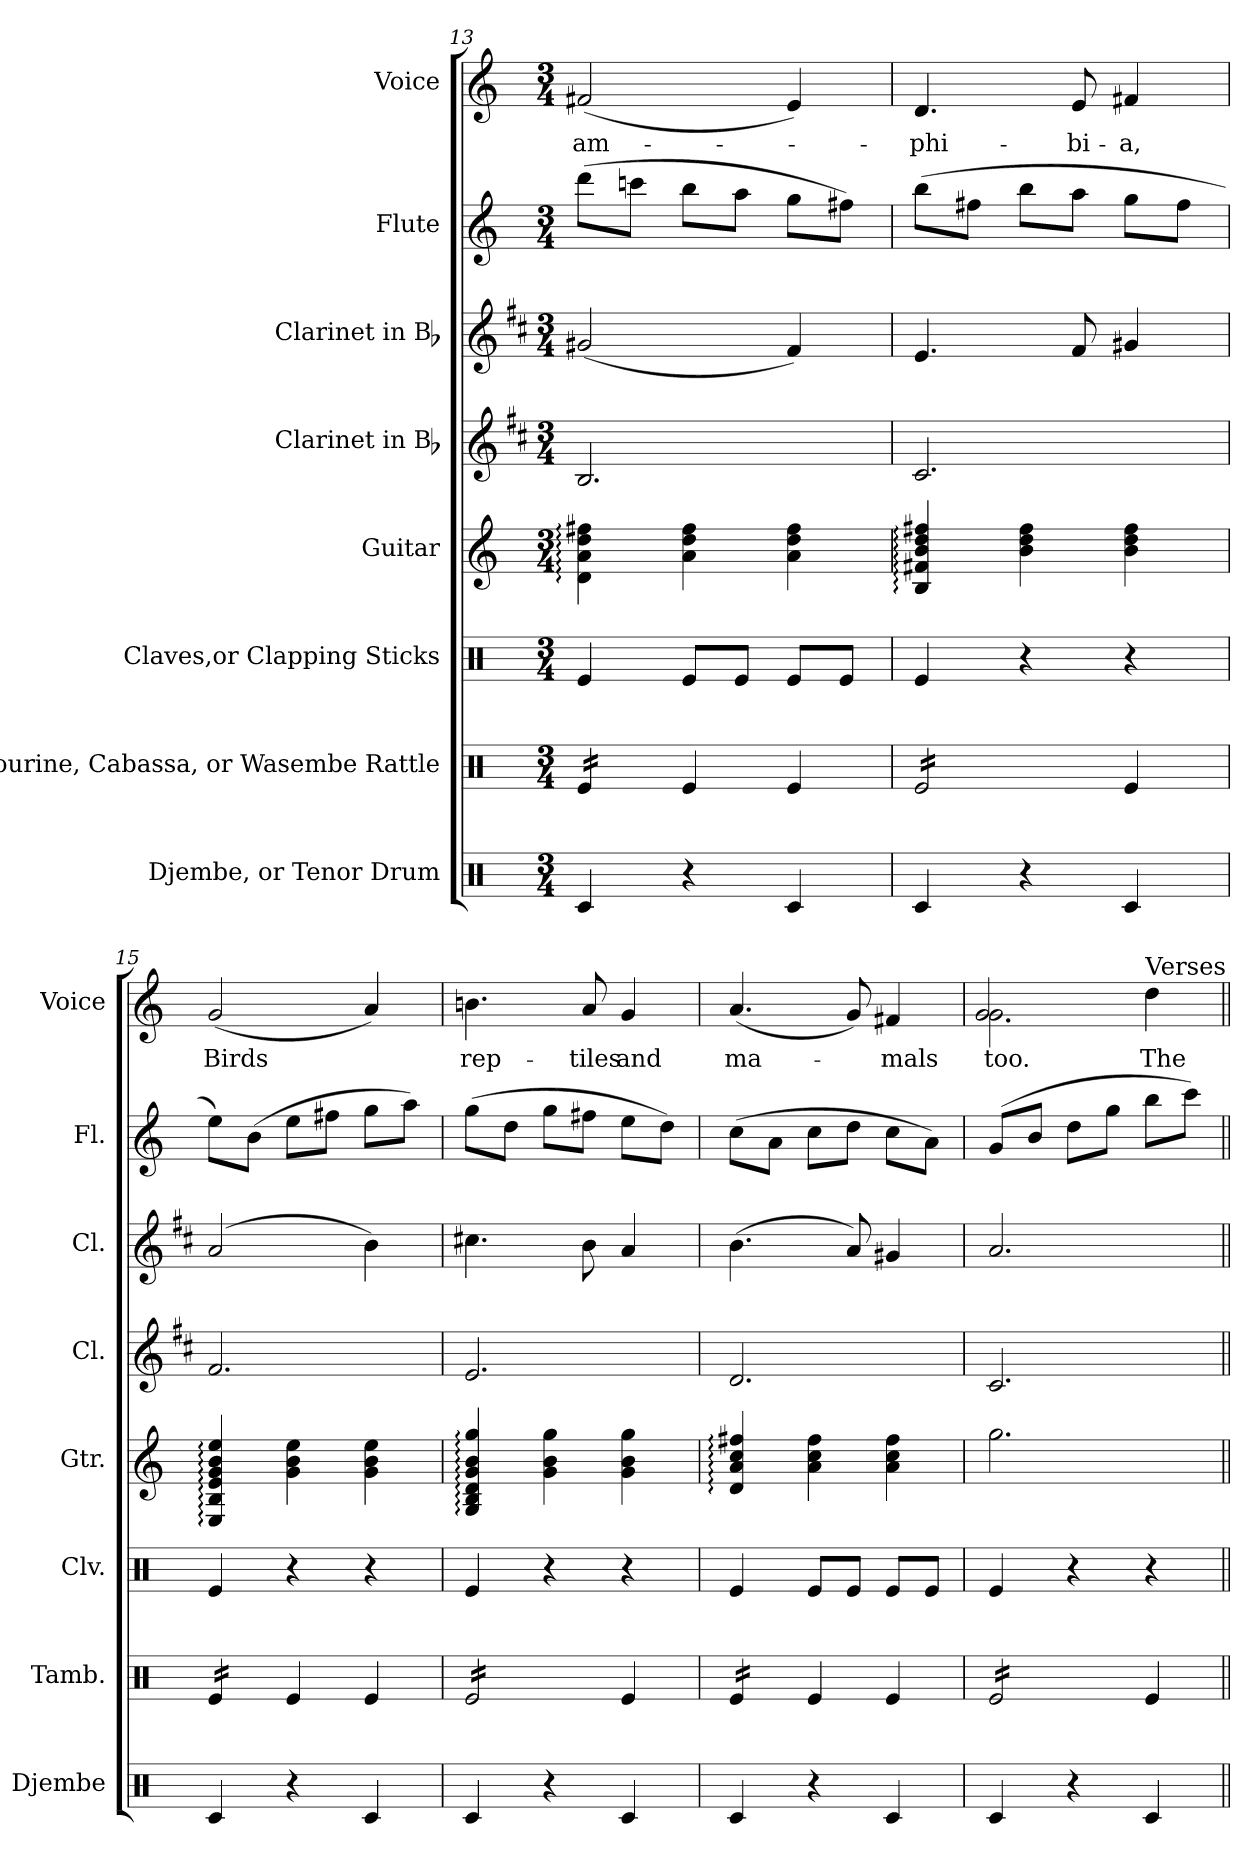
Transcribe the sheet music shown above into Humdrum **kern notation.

**kern	**kern	**kern	**kern	**kern	**kern	**kern	**kern	**text
*part8	*part7	*part6	*part5	*part4	*part3	*part2	*part1	*part1
*staff8	*staff7	*staff6	*staff5	*staff4	*staff3	*staff2	*staff1	*staff1
*I"Djembe, or Tenor Drum	*I"Tambourine, Cabassa, or Wasembe Rattle	*I"Claves,or  Clapping Sticks	*I"Guitar	*I"Clarinet in Bb	*I"Clarinet in Bb	*I"Flute	*I"Voice	*
*I'Djembe	*I'Tamb.	*I'Clv.	*I'Gtr.	*I'Cl.	*I'Cl.	*I'Fl.	*I'Voice	*
*clefX	*clefX	*clefX	*clefG2	*clefG2	*clefG2	*clefG2	*clefG2	*
*	*	*	*ITrd7c12	*ITrd1c2	*ITrd1c2	*	*	*
*k[]	*k[]	*k[]	*k[]	*k[]	*k[]	*k[]	*k[]	*
*C:	*C:	*C:	*C:	*C:	*C:	*C:	*C:	*
*M3/4	*M3/4	*M3/4	*M3/4	*M3/4	*M3/4	*M3/4	*M3/4	*
=13	=13	=13	=13	=13	=13	=13	=13	=13
!	!	!	!	!	!	!	!	!LO:LY:b:color=#000000
*	*tremolo	*	*	*	*	*	*	*
4Rci/	16Rei/LL	4Rei/	4Di\: 4Ai: 4di: 4f#Xi:	2.Ai/	(2f#Xi/	(8dddi\L	(2f#Xi/	am-
.	16Rei/	.	.	.	.	.	.	.
.	16Rei/	.	.	.	.	8cccni\J	.	.
.	16Rei/JJ	.	.	.	.	.	.	.
*	*Xtremolo	*	*	*	*	*	*	*
4r	4Rei/	8Rei/L	4Ai\ 4di 4f#i	.	.	8bbi\L	.	.
.	.	8Rei/J	.	.	.	8aai\J	.	.
4Rci/	4Rei/	8Rei/L	4Ai\ 4di 4f#i	.	4ei/)	8ggi\L	4ei/)	.
.	.	8Rei/J	.	.	.	8ff#Xi\J)	.	.
=14	=14	=14	=14	=14	=14	=14	=14	=14
!	!	!	!	!	!	!	!	!LO:LY:b:color=#000000
*	*tremolo	*	*	*	*	*	*	*
4Rci/	16Rei/LL	4Rei/	4BBi/: 4F#Xi: 4Bi: 4di: 4f#Xi:	2.Bi/	4.di/	(8bbi\L	4.di/	-phi-
.	16Rei/	.	.	.	.	.	.	.
.	16Rei/	.	.	.	.	8ff#Xi\J	.	.
.	16Rei/	.	.	.	.	.	.	.
4r	16Rei/	4r	4Bi\ 4di 4f#i	.	.	8bbi\L	.	.
.	16Rei/	.	.	.	.	.	.	.
!	!	!	!	!	!	!	!	!LO:LY:b:color=#000000
.	16Rei/	.	.	.	8ei/	8aai\J	8ei/	-bi-
.	16Rei/JJ	.	.	.	.	.	.	.
*	*Xtremolo	*	*	*	*	*	*	*
!	!	!	!	!	!	!	!	!LO:LY:b:color=#000000
4Rci/	4Rei/	4r	4Bi\ 4di 4f#i	.	4f#Xi/	8ggi\L	4f#Xi/	-a,
.	.	.	.	.	.	8ff#i\J	.	.
=15	=15	=15	=15	=15	=15	=15	=15	=15
!	!	!	!	!	!	!	!	!LO:LY:b:color=#000000
*	*tremolo	*	*	*	*	*	*	*
4Rci/	16Rei/LL	4Rei/	4EEi/: 4BBi: 4Ei: 4Gi: 4Bi: 4ei:	2.ei/	(2gi/	8eei\L)	(2gi/	Birds
.	16Rei/	.	.	.	.	.	.	.
.	16Rei/	.	.	.	.	(8bi\J	.	.
.	16Rei/JJ	.	.	.	.	.	.	.
*	*Xtremolo	*	*	*	*	*	*	*
4r	4Rei/	4r	4Gi\ 4Bi 4ei	.	.	8eei\L	.	.
.	.	.	.	.	.	8ff#Xi\J	.	.
4Rci/	4Rei/	4r	4Gi\ 4Bi 4ei	.	4ai\)	8ggi\L	4ai/)	.
.	.	.	.	.	.	8aai\J)	.	.
=16	=16	=16	=16	=16	=16	=16	=16	=16
!	!	!	!	!	!	!	!	!LO:LY:b:color=#000000
*	*tremolo	*	*	*	*	*	*	*
4Rci/	16Rei/LL	4Rei/	4GGi/: 4BBi: 4Di: 4Gi: 4Bi: 4gi:	2.di/	4.bni\	(8ggi\L	4.bni\	rep-
.	16Rei/	.	.	.	.	.	.	.
.	16Rei/	.	.	.	.	8ddi\J	.	.
.	16Rei/	.	.	.	.	.	.	.
4r	16Rei/	4r	4Gi\ 4Bi 4gi	.	.	8ggi\L	.	.
.	16Rei/	.	.	.	.	.	.	.
!	!	!	!	!	!	!	!	!LO:LY:b:color=#000000
.	16Rei/	.	.	.	8ai\	8ff#Xi\J	8ai/	-tiles
.	16Rei/JJ	.	.	.	.	.	.	.
*	*Xtremolo	*	*	*	*	*	*	*
!	!	!	!	!	!	!	!	!LO:LY:b:color=#000000
4Rci/	4Rei/	4r	4Gi\ 4Bi 4gi	.	4gi/	8eei\L	4gi/	and
.	.	.	.	.	.	8ddi\J)	.	.
!!LO:LB:g=z
=17	=17	=17	=17	=17	=17	=17	=17	=17
!	!	!	!	!	!	!	!	!LO:LY:b:color=#000000
*	*tremolo	*	*	*	*	*	*	*
4Rci/	16Rei/LL	4Rei/	4Di/: 4Ai: 4ci: 4f#Xi:	2.ci/	(4.ai\	(8cci\L	(4.ai/	ma-
.	16Rei/	.	.	.	.	.	.	.
.	16Rei/	.	.	.	.	8ai\J	.	.
.	16Rei/JJ	.	.	.	.	.	.	.
*	*Xtremolo	*	*	*	*	*	*	*
4r	4Rei/	8Rei/L	4Ai\ 4ci 4f#i	.	.	8cci\L	.	.
.	.	8Rei/J	.	.	8gi/)	8ddi\J	8gi/)	.
!	!	!	!	!	!	!	!	!LO:LY:b:color=#000000
4Rci/	4Rei/	8Rei/L	4Ai\ 4ci 4f#i	.	4f#Xi/	8cci\L	4f#Xi/	-mals
.	.	8Rei/J	.	.	.	8ai\J)	.	.
=18	=18	=18	=18	=18	=18	=18	=18	=18
!	!	!	!	!	!	!	!LO:TX:a:t=(verse 2)	!
!	!	!	!	!	!	!	!	!LO:LY:b:color=#000000
*	*	*	*	*	*	*	*^	*
*	*tremolo	*	*	*	*	*	*	*	*
4Rci/	16Rei/LL	4Rei/	2.gi\	2.Bi/	2.gi/	(8gi/L	2.gi\	2gi/	too.
.	16Rei/	.	.	.	.	.	.	.	.
.	16Rei/	.	.	.	.	8bi/J	.	.	.
.	16Rei/	.	.	.	.	.	.	.	.
4r	16Rei/	4r	.	.	.	8ddi\L	.	.	.
.	16Rei/	.	.	.	.	.	.	.	.
.	16Rei/	.	.	.	.	8ggi\J	.	.	.
.	16Rei/JJ	.	.	.	.	.	.	.	.
*	*Xtremolo	*	*	*	*	*	*	*	*
!	!	!	!	!	!	!	!	!LO:TX:a:t=Verses	!
!	!	!	!	!	!	!	!	!	!LO:LY:b:color=#000000
4Rci/	4Rei/	4r	.	.	.	8bbi\L	.	4ddi\	The
.	.	.	.	.	.	8ccci\J)	.	.	.
*	*	*	*	*	*	*	*v	*v	*
=||	=||	=||	=||	=||	=||	=||	=||	=||
*-	*-	*-	*-	*-	*-	*-	*-	*-
